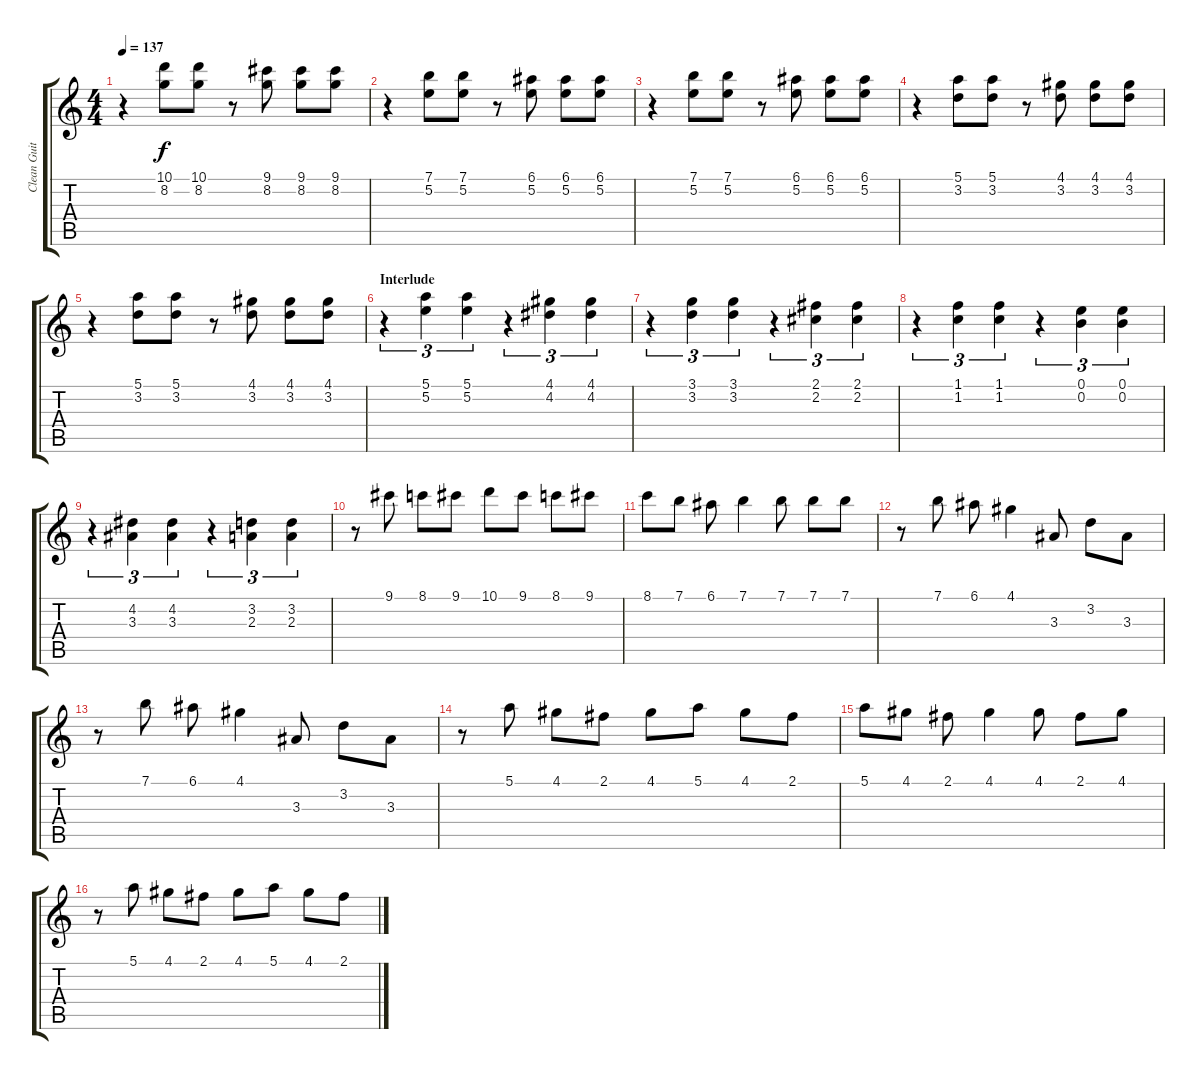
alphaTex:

\track ("Clean Guitar" "Clean Guit") {instrument electricguitarclean}
\staff {score tabs}
\tuning (E4 B3 G3 D3 A2 E2) {hide}
\ts (4 4)
\tempo 137
\clef g2
\ks c
r.4{dy f} (10.1 8.2).8 (10.1 8.2).8 r.8 (9.1 8.2).8 (9.1 8.2).8 (9.1 8.2).8 |
r.4 (7.1 5.2).8 (7.1 5.2).8 r.8 (6.1 5.2).8 (6.1 5.2).8 (6.1 5.2).8 |
r.4 (7.1 5.2).8 (7.1 5.2).8 r.8 (6.1 5.2).8 (6.1 5.2).8 (6.1 5.2).8 |
r.4 (5.1 3.2).8 (5.1 3.2).8 r.8 (4.1 3.2).8 (4.1 3.2).8 (4.1 3.2).8 |
r.4 (5.1 3.2).8 (5.1 3.2).8 r.8 (4.1 3.2).8 (4.1 3.2).8 (4.1 3.2).8 |
\section ("" "Interlude")
r.4{tu (3 2)} (5.1 5.2).4{tu (3 2)} (5.1 5.2).4{tu (3 2)} r.4{tu (3 2)} (4.1 4.2).4{tu (3 2)} (4.1 4.2).4{tu (3 2)} |
r.4{tu (3 2)} (3.1 3.2).4{tu (3 2)} (3.1 3.2).4{tu (3 2)} r.4{tu (3 2)} (2.1 2.2).4{tu (3 2)} (2.1 2.2).4{tu (3 2)} |
r.4{tu (3 2)} (1.1 1.2).4{tu (3 2)} (1.1 1.2).4{tu (3 2)} r.4{tu (3 2)} (0.1 0.2).4{tu (3 2)} (0.1 0.2).4{tu (3 2)} |
r.4{tu (3 2)} (4.2 3.3).4{tu (3 2)} (4.2 3.3).4{tu (3 2)} r.4{tu (3 2)} (3.2 2.3).4{tu (3 2)} (3.2 2.3).4{tu (3 2)} |
r.8 9.1.8 8.1.8 9.1.8 10.1.8 9.1.8 8.1.8 9.1.8 |
8.1.8 7.1.8 6.1.8 7.1.4 7.1.8 7.1.8 7.1.8 |
r.8 7.1.8 6.1.8 4.1.4 3.3.8 3.2.8 3.3.8 |
r.8 7.1.8 6.1.8 4.1.4 3.3.8 3.2.8 3.3.8 |
r.8 5.1.8 4.1.8 2.1.8 4.1.8 5.1.8 4.1.8 2.1.8 |
5.1.8 4.1.8 2.1.8 4.1.4 4.1.8 2.1.8 4.1.8 |
r.8 5.1.8 4.1.8 2.1.8 4.1.8 5.1.8 4.1.8 2.1.8
